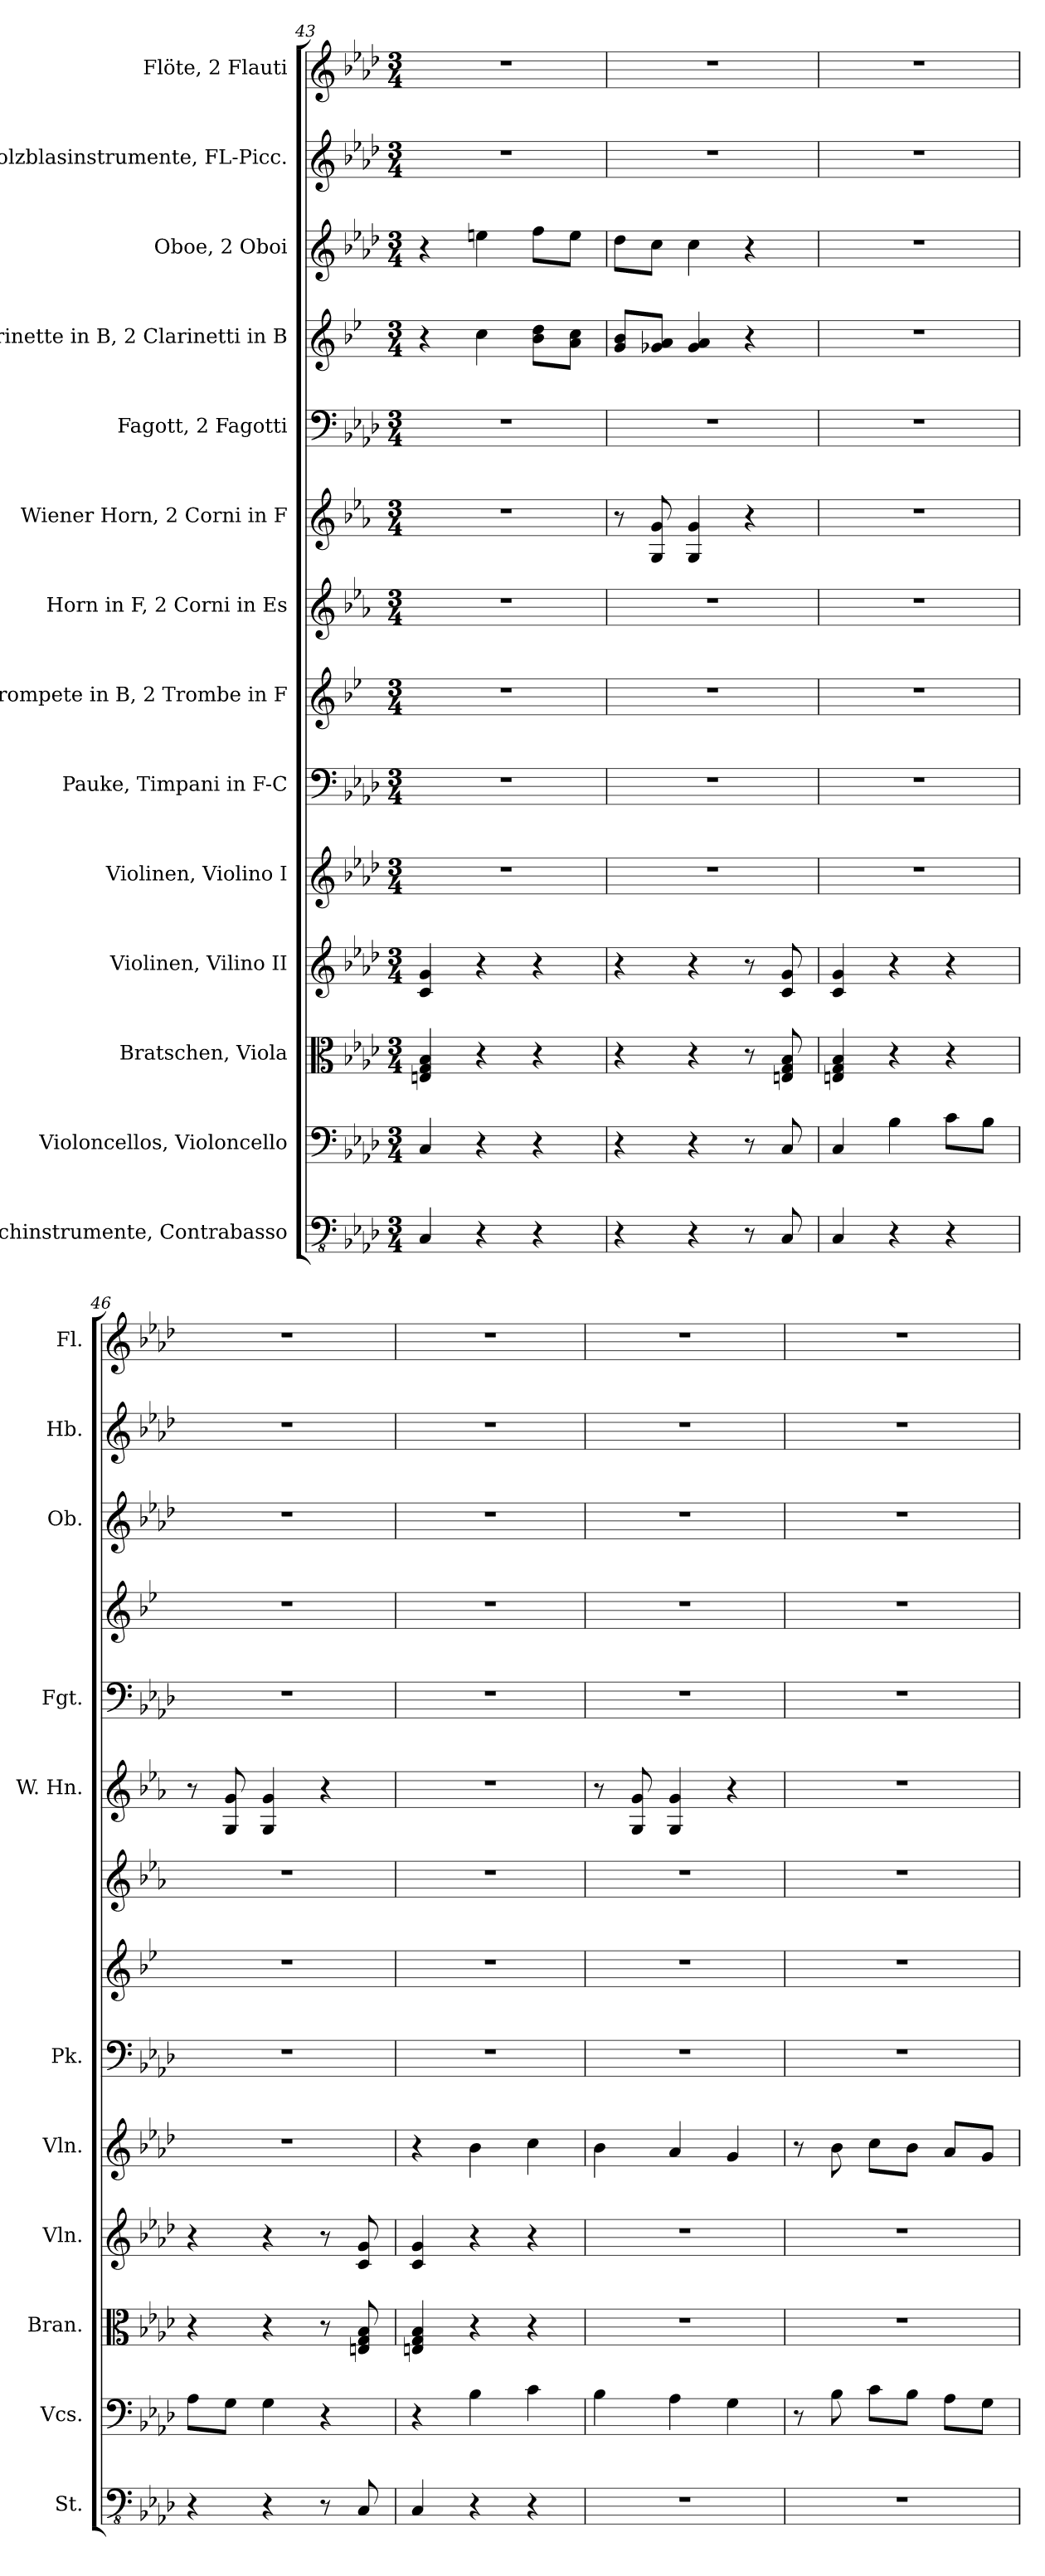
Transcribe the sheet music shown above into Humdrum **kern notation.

**kern	**kern	**kern	**kern	**kern	**kern	**kern	**kern	**kern	**kern	**kern	**kern	**kern	**kern
*part14	*part13	*part12	*part11	*part10	*part9	*part8	*part7	*part6	*part5	*part4	*part3	*part2	*part1
*staff14	*staff13	*staff12	*staff11	*staff10	*staff9	*staff8	*staff7	*staff6	*staff5	*staff4	*staff3	*staff2	*staff1
*I"Streichinstrumente, Contrabasso	*I"Violoncellos, Violoncello	*I"Bratschen, Viola	*I"Violinen, Vilino II	*I"Violinen, Violino I	*I"Pauke, Timpani in F-C	*I"Trompete in B, 2 Trombe in F	*I"Horn in F, 2 Corni in Es	*I"Wiener Horn, 2 Corni in F	*I"Fagott, 2 Fagotti	*I"Klarinette in B, 2 Clarinetti in B	*I"Oboe, 2 Oboi	*I"Holzblasinstrumente, FL-Picc.	*I"Flöte, 2 Flauti
*I'St.	*I'Vcs.	*I'Bran.	*I'Vln.	*I'Vln.	*I'Pk.	*	*	*I'W. Hn.	*I'Fgt.	*	*I'Ob.	*I'Hb.	*I'Fl.
*clefFv4	*clefF4	*clefC3	*clefG2	*clefG2	*clefF4	*clefG2	*clefG2	*clefG2	*clefF4	*clefG2	*clefG2	*clefG2	*clefG2
*	*	*	*	*	*	*ITrd1c2	*ITrd4c7	*ITrd4c7	*	*ITrd1c2	*	*	*
*k[b-e-a-d-]	*k[b-e-a-d-]	*k[b-e-a-d-]	*k[b-e-a-d-]	*k[b-e-a-d-]	*k[b-e-a-d-]	*k[b-e-a-d-]	*k[b-e-a-d-]	*k[b-e-a-d-]	*k[b-e-a-d-]	*k[b-e-a-d-]	*k[b-e-a-d-]	*k[b-e-a-d-]	*k[b-e-a-d-]
*M3/4	*M3/4	*M3/4	*M3/4	*M3/4	*M3/4	*M3/4	*M3/4	*M3/4	*M3/4	*M3/4	*M3/4	*M3/4	*M3/4
=43	=43	=43	=43	=43	=43	=43	=43	=43	=43	=43	=43	=43	=43
4CC/	4C/	4En/ 4G/ 4B-/	4c/ 4g/	2.r	2.r	2.r	2.r	2.r	2.r	4r	4r	2.r	2.r
4r	4r	4r	4r	.	.	.	.	.	.	4b-\	4een\	.	.
4r	4r	4r	4r	.	.	.	.	.	.	8a-\ 8cc\L	8ff\L	.	.
.	.	.	.	.	.	.	.	.	.	8g\ 8b-\J	8ee\J	.	.
=44	=44	=44	=44	=44	=44	=44	=44	=44	=44	=44	=44	=44	=44
4r	4r	4r	4r	2.r	2.r	2.r	2.r	8r	2.r	8f/ 8a-/L	8dd-\L	2.r	2.r
.	.	.	.	.	.	.	.	8C/ 8c/	.	8f-X/ 8g/J	8cc\J	.	.
4r	4r	4r	4r	.	.	.	.	4C/ 4c/	.	4f-/ 4g/	4cc\	.	.
8r	8r	8r	8r	.	.	.	.	4r	.	4r	4r	.	.
8CC/	8C/	8En/ 8G/ 8B-/	8c/ 8g/	.	.	.	.	.	.	.	.	.	.
=45	=45	=45	=45	=45	=45	=45	=45	=45	=45	=45	=45	=45	=45
4CC/	4C/	4En/ 4G/ 4B-/	4c/ 4g/	2.r	2.r	2.r	2.r	2.r	2.r	2.r	2.r	2.r	2.r
4r	4B-\	4r	4r	.	.	.	.	.	.	.	.	.	.
4r	8c\L	4r	4r	.	.	.	.	.	.	.	.	.	.
.	8B-\J	.	.	.	.	.	.	.	.	.	.	.	.
=46	=46	=46	=46	=46	=46	=46	=46	=46	=46	=46	=46	=46	=46
4r	8A-\L	4r	4r	2.r	2.r	2.r	2.r	8r	2.r	2.r	2.r	2.r	2.r
.	8G\J	.	.	.	.	.	.	8C/ 8c/	.	.	.	.	.
4r	4G\	4r	4r	.	.	.	.	4C/ 4c/	.	.	.	.	.
8r	4r	8r	8r	.	.	.	.	4r	.	.	.	.	.
8CC/	.	8En/ 8G/ 8B-/	8c/ 8g/	.	.	.	.	.	.	.	.	.	.
!!LO:PB:g=z
=47	=47	=47	=47	=47	=47	=47	=47	=47	=47	=47	=47	=47	=47
4CC/	4r	4En/ 4G/ 4B-/	4c/ 4g/	4r	2.r	2.r	2.r	2.r	2.r	2.r	2.r	2.r	2.r
4r	4B-\	4r	4r	4b-\	.	.	.	.	.	.	.	.	.
4r	4c\	4r	4r	4cc\	.	.	.	.	.	.	.	.	.
=48	=48	=48	=48	=48	=48	=48	=48	=48	=48	=48	=48	=48	=48
2.r	4B-\	2.r	2.r	4b-\	2.r	2.r	2.r	8r	2.r	2.r	2.r	2.r	2.r
.	.	.	.	.	.	.	.	8C/ 8c/	.	.	.	.	.
.	4A-\	.	.	4a-/	.	.	.	4C/ 4c/	.	.	.	.	.
.	4G\	.	.	4g/	.	.	.	4r	.	.	.	.	.
=49	=49	=49	=49	=49	=49	=49	=49	=49	=49	=49	=49	=49	=49
2.r	8r	2.r	2.r	8r	2.r	2.r	2.r	2.r	2.r	2.r	2.r	2.r	2.r
.	8B-\	.	.	8b-\	.	.	.	.	.	.	.	.	.
.	8c\L	.	.	8cc\L	.	.	.	.	.	.	.	.	.
.	8B-\J	.	.	8b-\J	.	.	.	.	.	.	.	.	.
.	8A-\L	.	.	8a-/L	.	.	.	.	.	.	.	.	.
.	8G\J	.	.	8g/J	.	.	.	.	.	.	.	.	.
=	=	=	=	=	=	=	=	=	=	=	=	=	=
*-	*-	*-	*-	*-	*-	*-	*-	*-	*-	*-	*-	*-	*-
